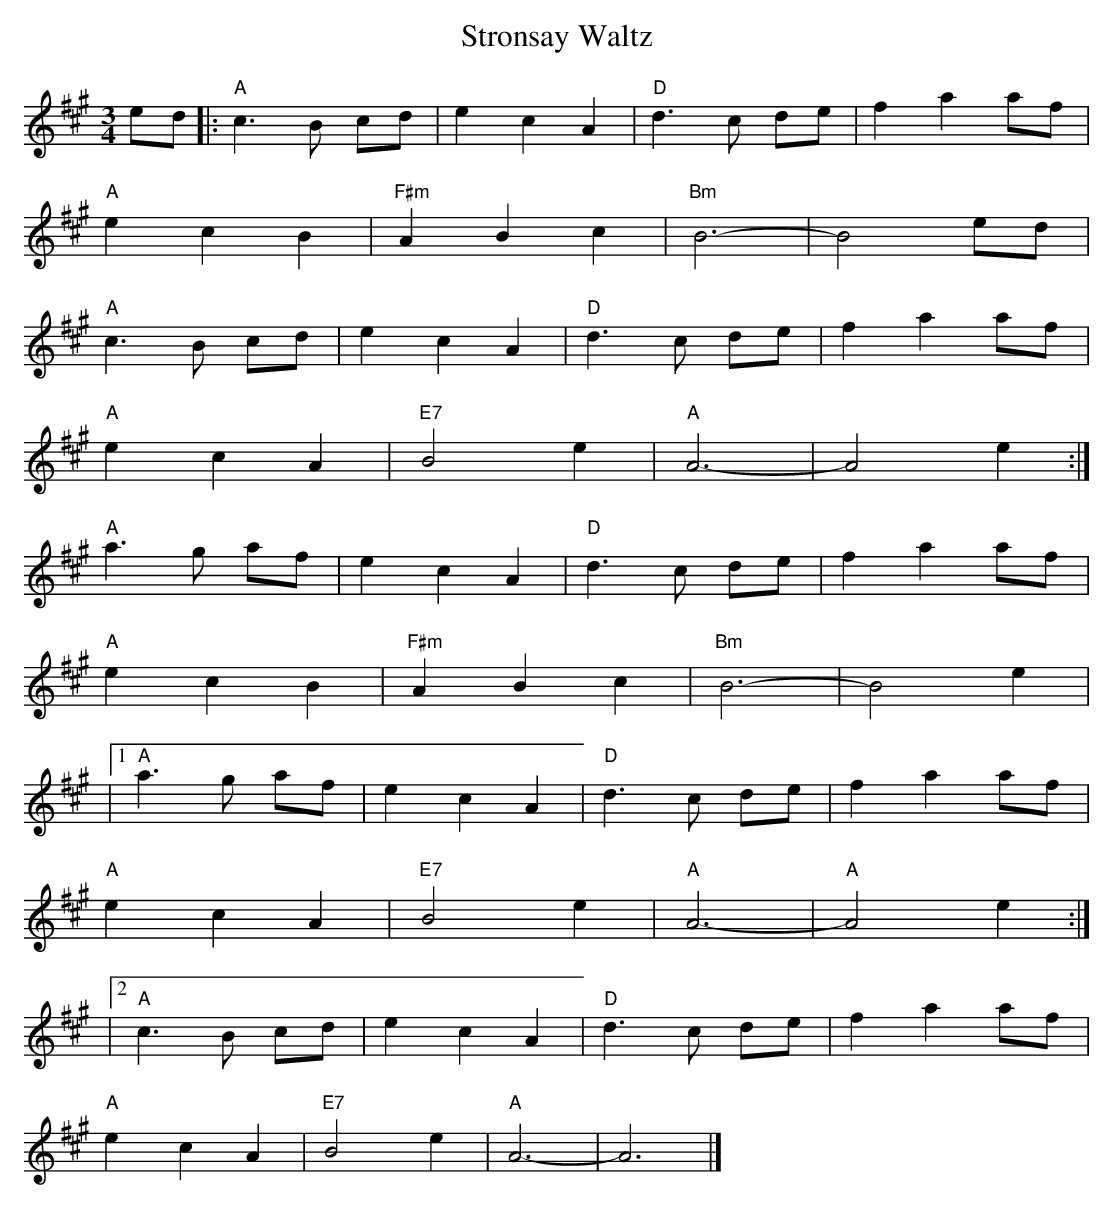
X:1
T: Stronsay Waltz
M:3/4
L:1/8
K:A
ed|:"A"c3B cd|e2 c2 A2|"D"d3c de|f2 a2 af|
"A"e2 c2 B2|"F#m"A2 B2 c2|"Bm"B6-|B4 ed|
"A"c3 B cd|e2 c2 A2|"D"d3 c de|f2 a2 af|
"A"e2 c2 A2|"E7"B4 e2|"A"A6-|A4 e2:|
"A"a3g af|e2 c2 A2|"D"d3c de|f2 a2 af|
"A"e2 c2 B2|"F#m"A2 B2 c2|"Bm"B6-|B4 e2|
|1 "A"a3g af|e2 c2 A2|"D"d3c de|f2 a2 af|
"A"e2 c2 A2|"E7"B4 e2|"A"A6-|"A"A4 e2:|
|2 "A"c3B cd|e2 c2 A2|"D"d3c de|f2 a2 af|
"A"e2 c2 A2|"E7"B4 e2|"A"A6-|A6|]
